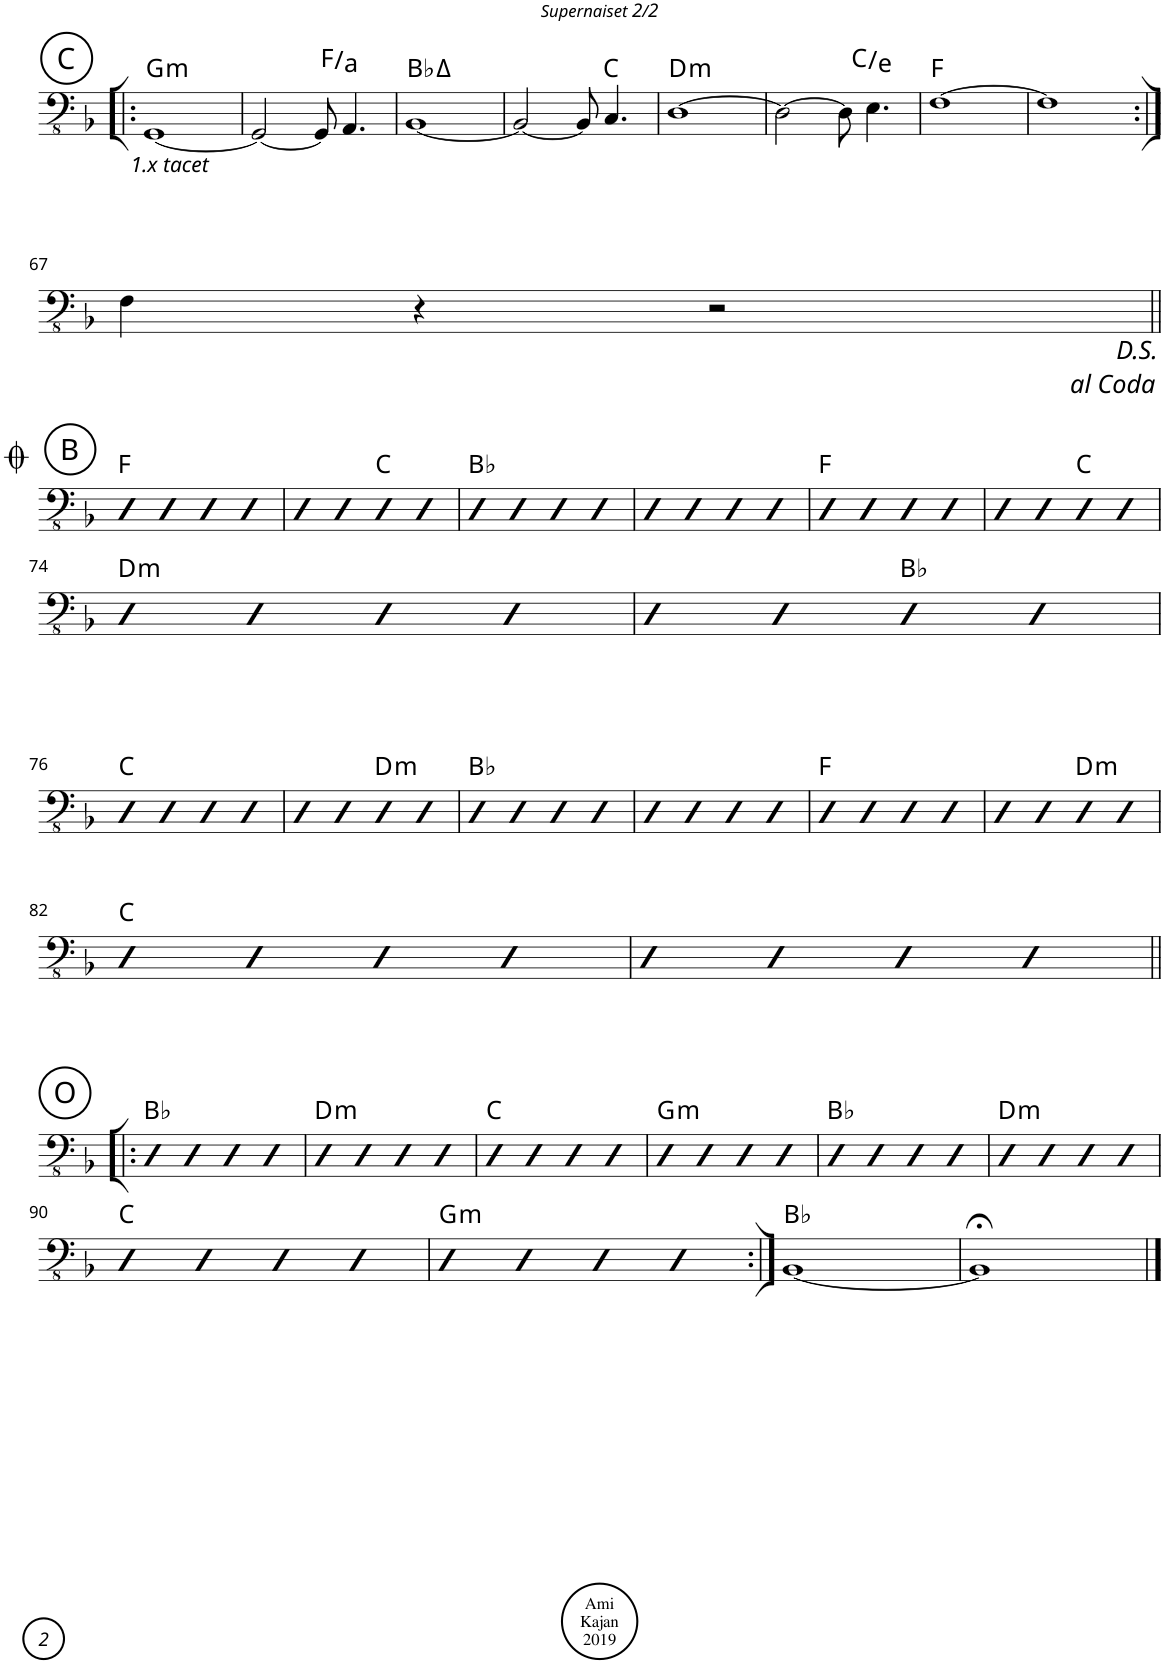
**kern	**harte
*part1	*part1
*staff1	*
*I"Acoustic Bass	*
*I'Bass	*
!!LO:PB:g=z
*clefFv4	*
*k[b-]	*
*M4/4	*
!!LO:REH:place=s1:a:cj:enc=circle:fs=14:t=C
=59!|:	=59!|:
!LO:TX:b:i:t=1.x tacet	!LO:H:kt=m
[1GGG	G:min
=60	=60
2GGG/_	.
8GGG/]	.
4.AAA/	F:maj/3
=61	=61
[1BBB-	Bb:maj
=62	=62
2BBB-/_	.
8BBB-/]	.
4.CC/	C:maj
=63	=63
!	!LO:H:kt=m
[1DD	D:min
=64	=64
2DD\_	.
8DD\]	.
4.EE\	C:maj/3
=65	=65
[1FF	F:maj
=66	=66
1FF]	.
!!LO:LB:g=z
=67:|!	=67:|!
4FF\	.
4r	.
2r	.
!LO:TX:b:t=D.S.\nal Coda	!
!!LO:LB:g=z
!!LO:REH:place=s1:a:cj:enc=circle:fs=14:t=B
=68||	=68||
4DD	F:maj
4DD	.
4DD	.
4DD	.
=69	=69
4DD	.
4DD	.
4DD	C:maj
4DD	.
=70	=70
4DD	Bb:maj
4DD	.
4DD	.
4DD	.
=71	=71
4DD	.
4DD	.
4DD	.
4DD	.
=72	=72
4DD	F:maj
4DD	.
4DD	.
4DD	.
=73	=73
4DD	.
4DD	.
4DD	C:maj
4DD	.
!!LO:LB:g=z
=74	=74
!	!LO:H:kt=m
4DD	D:min
4DD	.
4DD	.
4DD	.
=75	=75
4DD	.
4DD	.
4DD	Bb:maj
4DD	.
!!LO:LB:g=z
=76	=76
4DD	C:maj
4DD	.
4DD	.
4DD	.
=77	=77
4DD	.
4DD	.
!	!LO:H:kt=m
4DD	D:min
4DD	.
=78	=78
4DD	Bb:maj
4DD	.
4DD	.
4DD	.
=79	=79
4DD	.
4DD	.
4DD	.
4DD	.
=80	=80
4DD	F:maj
4DD	.
4DD	.
4DD	.
=81	=81
4DD	.
4DD	.
!	!LO:H:kt=m
4DD	D:min
4DD	.
!!LO:LB:g=z
=82	=82
4DD	C:maj
4DD	.
4DD	.
4DD	.
=83	=83
4DD	.
4DD	.
4DD	.
4DD	.
!!LO:LB:g=z
!!LO:REH:place=s1:a:cj:enc=circle:fs=14:t=O
=84!|:	=84!|:
4DD	Bb:maj
4DD	.
4DD	.
4DD	.
=85	=85
!	!LO:H:kt=m
4DD	D:min
4DD	.
4DD	.
4DD	.
=86	=86
4DD	C:maj
4DD	.
4DD	.
4DD	.
=87	=87
!	!LO:H:kt=m
4DD	G:min
4DD	.
4DD	.
4DD	.
=88	=88
4DD	Bb:maj
4DD	.
4DD	.
4DD	.
=89	=89
!	!LO:H:kt=m
4DD	D:min
4DD	.
4DD	.
4DD	.
!!LO:LB:g=z
=90	=90
4DD	C:maj
4DD	.
4DD	.
4DD	.
=91	=91
!	!LO:H:kt=m
4DD	G:min
4DD	.
4DD	.
4DD	.
=92:|!	=92:|!
[1BBB-	Bb:maj
=93	=93
1BBB-;<]	.
==	==
*-	*-
